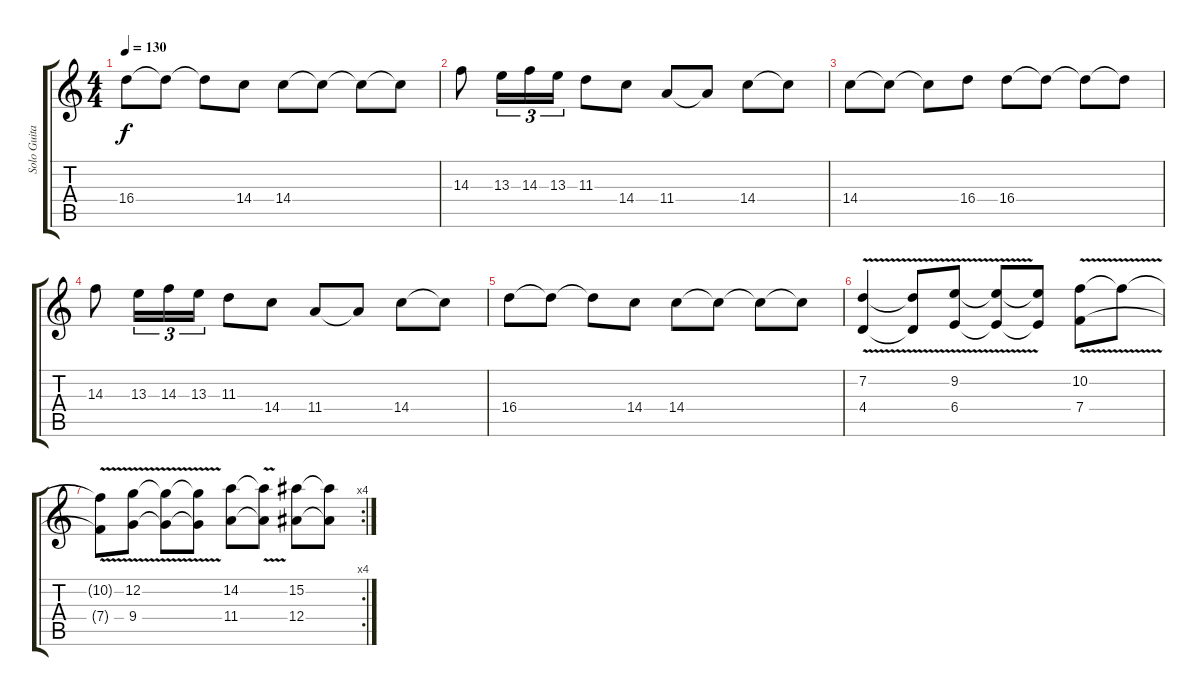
\track ("Solo Guitar" "Solo Guita") {instrument distortionguitar}
\staff {score tabs}
\tuning (C4 G3 Eb3 Bb2 F2 C2) {hide}
\ts (4 4)
\tempo 130
\clef g2
\ks c
16.4.8{dy f} 16.4{t}.8 16.4{t}.8 14.4.8 14.4.8 14.4{t}.8 14.4{t}.8 14.4{t}.8 |
14.3.8 13.3.16{tu (3 2)} 14.3.16{tu (3 2)} 13.3.16{tu (3 2)} 11.3.8 14.4.8 11.4.8 11.4{t}.8 14.4.8 14.4{t}.8 |
14.4.8 14.4{t}.8 14.4{t}.8 16.4.8 16.4.8 16.4{t}.8 16.4{t}.8 16.4{t}.8 |
14.3.8 13.3.16{tu (3 2)} 14.3.16{tu (3 2)} 13.3.16{tu (3 2)} 11.3.8 14.4.8 11.4.8 11.4{t}.8 14.4.8 14.4{t}.8 |
16.4.8 16.4{t}.8 16.4{t}.8 14.4.8 14.4.8 14.4{t}.8 14.4{t}.8 14.4{t}.8 |
(7.2{v} 4.4{v}).4 (7.2{t} 4.4{t}).8 (9.2{v} 6.4{v}).8 (9.2{t} 6.4{t}).8 (9.2{t} 6.4{t}).8 (10.2{v} 7.4{v}).8 10.2{t}.8 |
\rc 4
(10.2{t} 7.4{t}).8 (12.2{v} 9.4{v}).8 (12.2{t} 9.4{t}).8 (12.2{v t} 9.4{v t}).8 (14.2 11.4).8 (14.2{v t} 11.4{v t}).8 (15.2 12.4).8 (15.2{t} 12.4{t}).8
